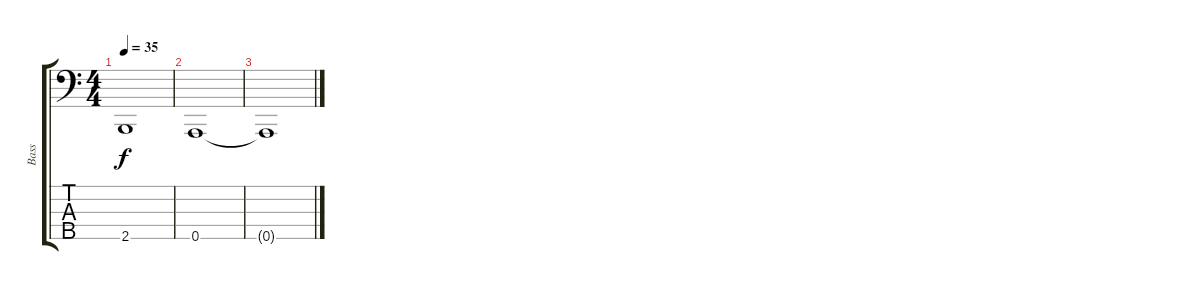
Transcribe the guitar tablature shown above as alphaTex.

\track ("Bass " "Bass ") {instrument electricbassfinger}
\staff {score tabs}
\tuning (F2 C2 G1 D1 A0) {hide}
\ts (4 4)
\tempo 35
\clef f4
\ks c
2.5.1{dy f} |
0.5.1 |
0.5{t}.1
